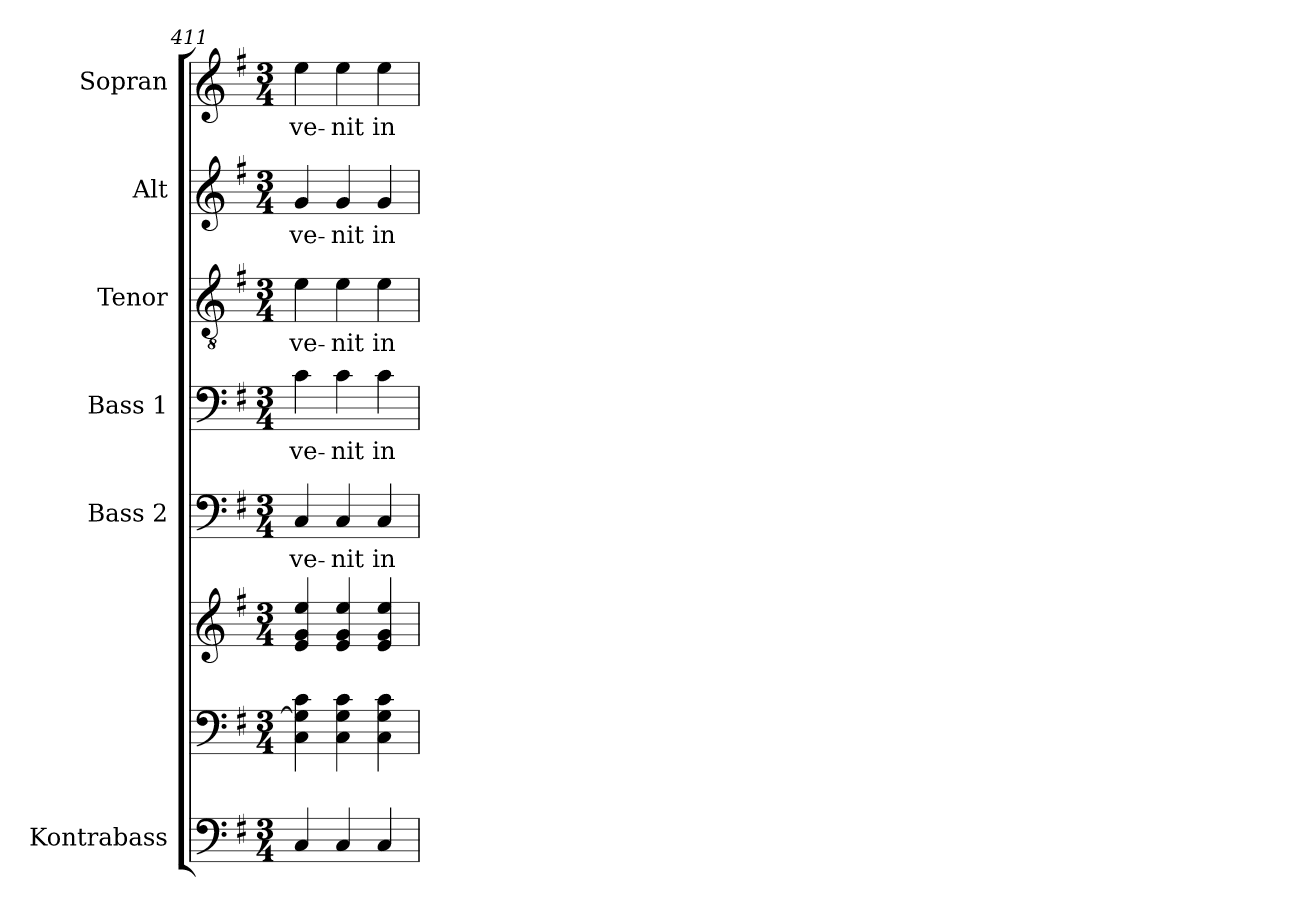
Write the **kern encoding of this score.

**kern	**kern	**kern	**kern	**text	**kern	**text	**kern	**text	**kern	**text	**kern	**text
*part7	*part6	*part6	*part5	*part5	*part4	*part4	*part3	*part3	*part2	*part2	*part1	*part1
*staff8	*staff7	*staff6	*staff5	*staff5	*staff4	*staff4	*staff3	*staff3	*staff2	*staff2	*staff1	*staff1
*I"Kontrabass	*	*	*I"Bass 2	*	*I"Bass 1	*	*I"Tenor	*	*I"Alt	*	*I"Sopran	*
*I'Kb.	*	*	*I'B. 2	*	*I'B. 1	*	*I'T.	*	*I'A.	*	*I'S.	*
*clefF4	*clefF4	*clefG2	*clefF4	*	*clefF4	*	*clefGv2	*	*clefG2	*	*clefG2	*
*ITrd7c12	*	*	*	*	*	*	*	*	*	*	*	*
*k[f#]	*k[f#]	*k[f#]	*k[f#]	*	*k[f#]	*	*k[f#]	*	*k[f#]	*	*k[f#]	*
*G:	*G:	*G:	*G:	*	*G:	*	*G:	*	*G:	*	*G:	*
*M3/4	*M3/4	*M3/4	*M3/4	*	*M3/4	*	*M3/4	*	*M3/4	*	*M3/4	*
=411	=411	=411	=411	=411	=411	=411	=411	=411	=411	=411	=411	=411
!	!	!	!	!LO:LY:b	!	!LO:LY:b	!	!LO:LY:b	!	!LO:LY:b	!	!LO:LY:b
4CC/	4C\ 4G\] 4c\	4e/ 4g/ 4ee/	4C/	ve-	4c\	ve-	4e\	ve-	4g/	ve-	4ee\	ve-
!	!	!	!	!LO:LY:b	!	!LO:LY:b	!	!LO:LY:b	!	!LO:LY:b	!	!LO:LY:b
4CC/	4C\ 4G\ 4c\	4e/ 4g/ 4ee/	4C/	-nit	4c\	-nit	4e\	-nit	4g/	-nit	4ee\	-nit
!	!	!	!	!LO:LY:b	!	!LO:LY:b	!	!LO:LY:b	!	!LO:LY:b	!	!LO:LY:b
4CC/	4C\ 4G\ 4c\	4e/ 4g/ 4ee/	4C/	in	4c\	in	4e\	in	4g/	in	4ee\	in
=	=	=	=	=	=	=	=	=	=	=	=	=
*-	*-	*-	*-	*-	*-	*-	*-	*-	*-	*-	*-	*-
